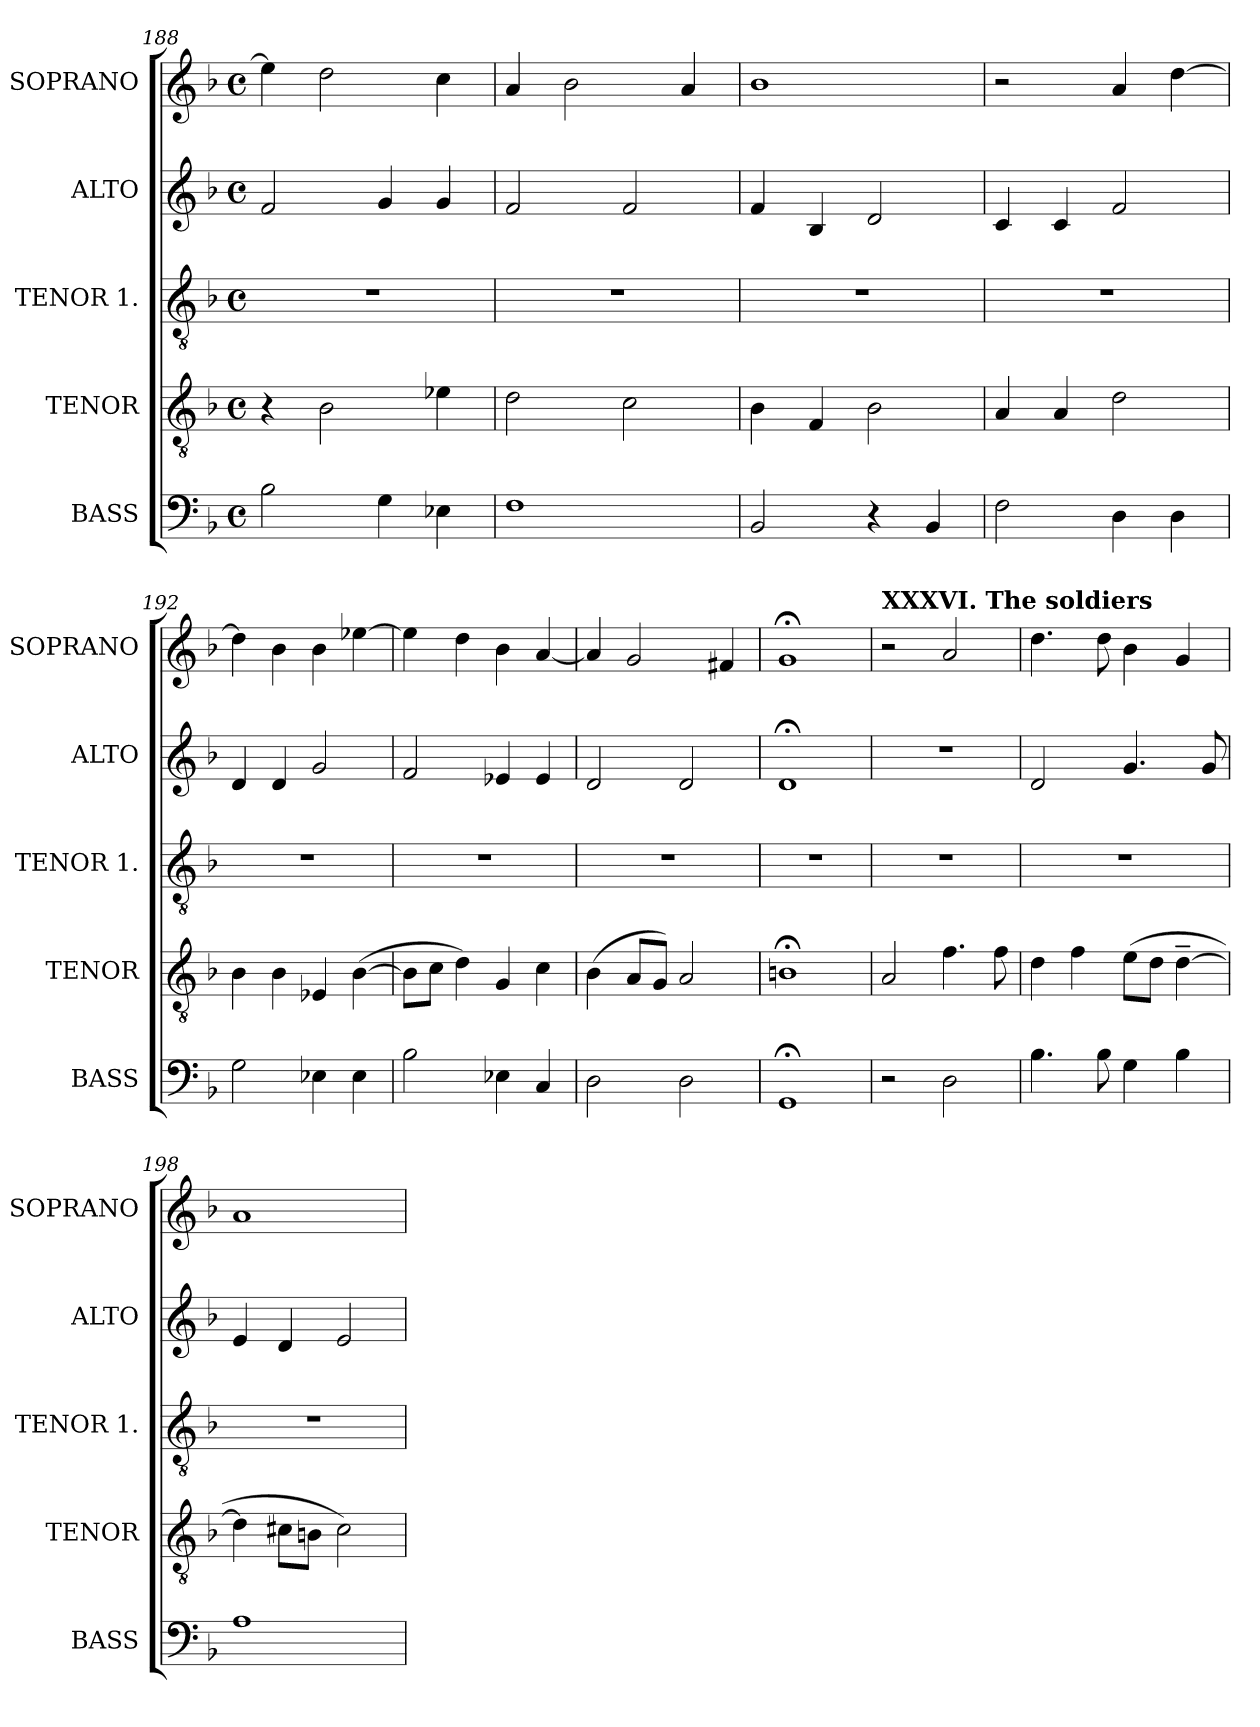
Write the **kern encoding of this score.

**kern	**kern	**kern	**kern	**kern
*part5	*part4	*part3	*part2	*part1
*staff5	*staff4	*staff3	*staff2	*staff1
*I"BASS	*I"TENOR	*I"TENOR 1.	*I"ALTO	*I"SOPRANO
*I'BASS	*I'TENOR	*I'TENOR 1.	*I'ALTO	*I'SOPRANO
*clefF4	*clefGv2	*clefGv2	*clefG2	*clefG2
*k[b-]	*k[b-]	*k[b-]	*k[b-]	*k[b-]
*F:	*F:	*F:	*F:	*F:
*M4/4	*M4/4	*M4/4	*M4/4	*M4/4
*met(c)	*met(c)	*met(c)	*met(c)	*met(c)
=188	=188	=188	=188	=188
2B-\	4r	1r	2f/	4ee-\]
.	2B-\	.	.	2dd\
4G\	.	.	4g/	.
4E-X\	4e-X\	.	4g/	4cc\
!!LO:PB:g=z
=189	=189	=189	=189	=189
1F	2d\	1r	2f/	4a/
.	.	.	.	2b-\
.	2c\	.	2f/	.
.	.	.	.	4a/
=190	=190	=190	=190	=190
2BB-/	4B-\	1r	4f/	1b-
.	4F/	.	4B-/	.
4r	2B-\	.	2d/	.
4BB-/	.	.	.	.
=191	=191	=191	=191	=191
2F\	4A/	1r	4c/	2r
.	4A/	.	4c/	.
4D\	2d\	.	2f/	4a/
4D\	.	.	.	[>4dd\
=192	=192	=192	=192	=192
2G\	4B-\	1r	4d/	4dd\]
.	4B-\	.	4d/	4b-\
4E-X\	4E-X/	.	2g/	4b-\
4E-\	(>[>4B-\	.	.	[>4ee-X\
=193	=193	=193	=193	=193
2B-\	8B-\L]	1r	2f/	4ee-\]
.	8c\J	.	.	.
.	4d\)	.	.	4dd\
4E-X\	4G/	.	4e-X/	4b-\
4C/	4c\	.	4e-/	[<4a/
=194	=194	=194	=194	=194
2D\	(>4B-\	1r	2d/	4a/]
.	8A/L	.	.	2g/
.	8G/J)	.	.	.
2D\	2A/	.	2d/	.
.	.	.	.	4f#X/
=195	=195	=195	=195	=195
1GG;	1Bn;<	1r	1d;	1g;
!!LO:LB:g=z
=196	=196	=196	=196	=196
!	!	!	!	!LO:TX:a:B:t=XXXVI. The soldiers
2r	2A/	1r	1r	2r
2D\	4.f\	.	.	2a/
.	8f\	.	.	.
=197	=197	=197	=197	=197
4.B-\	4d\	1r	2d/	4.dd\
.	4f\	.	.	.
8B-\	.	.	.	8dd\
4G\	(>8e\L	.	4.g/	4b-\
.	8d\J	.	.	.
4B-\	[>4d~>\	.	.	4g/
.	.	.	8g/	.
=198	=198	=198	=198	=198
1A	4d\]	1r	4e/	1a
.	8c#X\L	.	4d/	.
.	8Bn\J	.	.	.
.	2c#\)	.	2e/	.
=	=	=	=	=
*-	*-	*-	*-	*-
